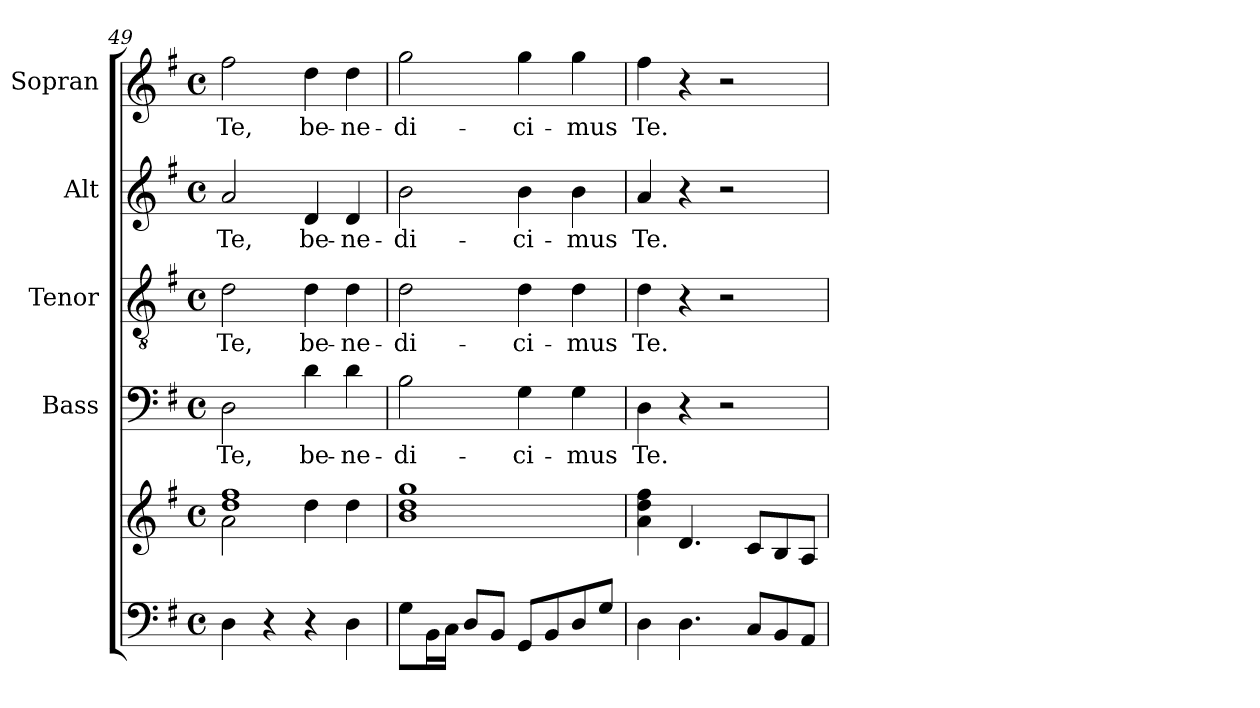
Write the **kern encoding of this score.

**kern	**kern	**kern	**text	**kern	**text	**kern	**text	**kern	**text
*part5	*part5	*part4	*part4	*part3	*part3	*part2	*part2	*part1	*part1
*staff6	*staff5	*staff4	*staff4	*staff3	*staff3	*staff2	*staff2	*staff1	*staff1
*	*	*I"Bass	*	*I"Tenor	*	*I"Alt	*	*I"Sopran	*
*	*	*I'B.	*	*I'T.	*	*I'A.	*	*I'S.	*
!!LO:LB:g=z
*clefF4	*clefG2	*clefF4	*	*clefGv2	*	*clefG2	*	*clefG2	*
*k[f#]	*k[f#]	*k[f#]	*	*k[f#]	*	*k[f#]	*	*k[f#]	*
*G:	*G:	*G:	*	*G:	*	*G:	*	*G:	*
*M4/4	*M4/4	*M4/4	*	*M4/4	*	*M4/4	*	*M4/4	*
*met(c)	*met(c)	*met(c)	*	*met(c)	*	*met(c)	*	*met(c)	*
=49	=49	=49	=49	=49	=49	=49	=49	=49	=49
*	*^	*	*	*	*	*	*	*	*
!	!	!	!	!LO:LY:b	!	!LO:LY:b	!	!LO:LY:b	!	!LO:LY:b
4D\	1dd 1ff#	2a\	2D\	Te,	2d\	Te,	2a/	Te,	2ff#\	Te,
4r	.	.	.	.	.	.	.	.	.	.
!	!	!	!	!LO:LY:b	!	!LO:LY:b	!	!LO:LY:b	!	!LO:LY:b
4r	.	4dd\	4d\	be-	4d\	be-	4d/	be-	4dd\	be-
!	!	!	!	!LO:LY:b	!	!LO:LY:b	!	!LO:LY:b	!	!LO:LY:b
4D\	.	4dd\	4d\	-ne-	4d\	-ne-	4d/	-ne-	4dd\	-ne-
=50	=50	=50	=50	=50	=50	=50	=50	=50	=50	=50
!	!	!	!	!LO:LY:b	!	!LO:LY:b	!	!LO:LY:b	!	!LO:LY:b
*	*v	*v	*	*	*	*	*	*	*	*
8G\L	1b 1dd 1gg	2B\	-di-	2d\	-di-	2b\	-di-	2gg\	-di-
16BB\L	.	.	.	.	.	.	.	.	.
16C\JJ	.	.	.	.	.	.	.	.	.
8D/L	.	.	.	.	.	.	.	.	.
8BB/J	.	.	.	.	.	.	.	.	.
!	!	!	!LO:LY:b	!	!LO:LY:b	!	!LO:LY:b	!	!LO:LY:b
8GG/L	.	4G\	-ci-	4d\	-ci-	4b\	-ci-	4gg\	-ci-
8BB/	.	.	.	.	.	.	.	.	.
!	!	!	!LO:LY:b	!	!LO:LY:b	!	!LO:LY:b	!	!LO:LY:b
8D/	.	4G\	-mus	4d\	-mus	4b\	-mus	4gg\	-mus
8G/J	.	.	.	.	.	.	.	.	.
=51	=51	=51	=51	=51	=51	=51	=51	=51	=51
!	!	!	!LO:LY:b	!	!LO:LY:b	!	!LO:LY:b	!	!LO:LY:b
4D\	4a\ 4dd\ 4ff#\	4D\	Te.	4d\	Te.	4a/	Te.	4ff#\	Te.
4.D\	4.d/	4r	.	4r	.	4r	.	4r	.
.	.	2r	.	2r	.	2r	.	2r	.
8C/L	8c/L	.	.	.	.	.	.	.	.
8BB/	8B/	.	.	.	.	.	.	.	.
8AA/J	8A/J	.	.	.	.	.	.	.	.
=	=	=	=	=	=	=	=	=	=
*-	*-	*-	*-	*-	*-	*-	*-	*-	*-
